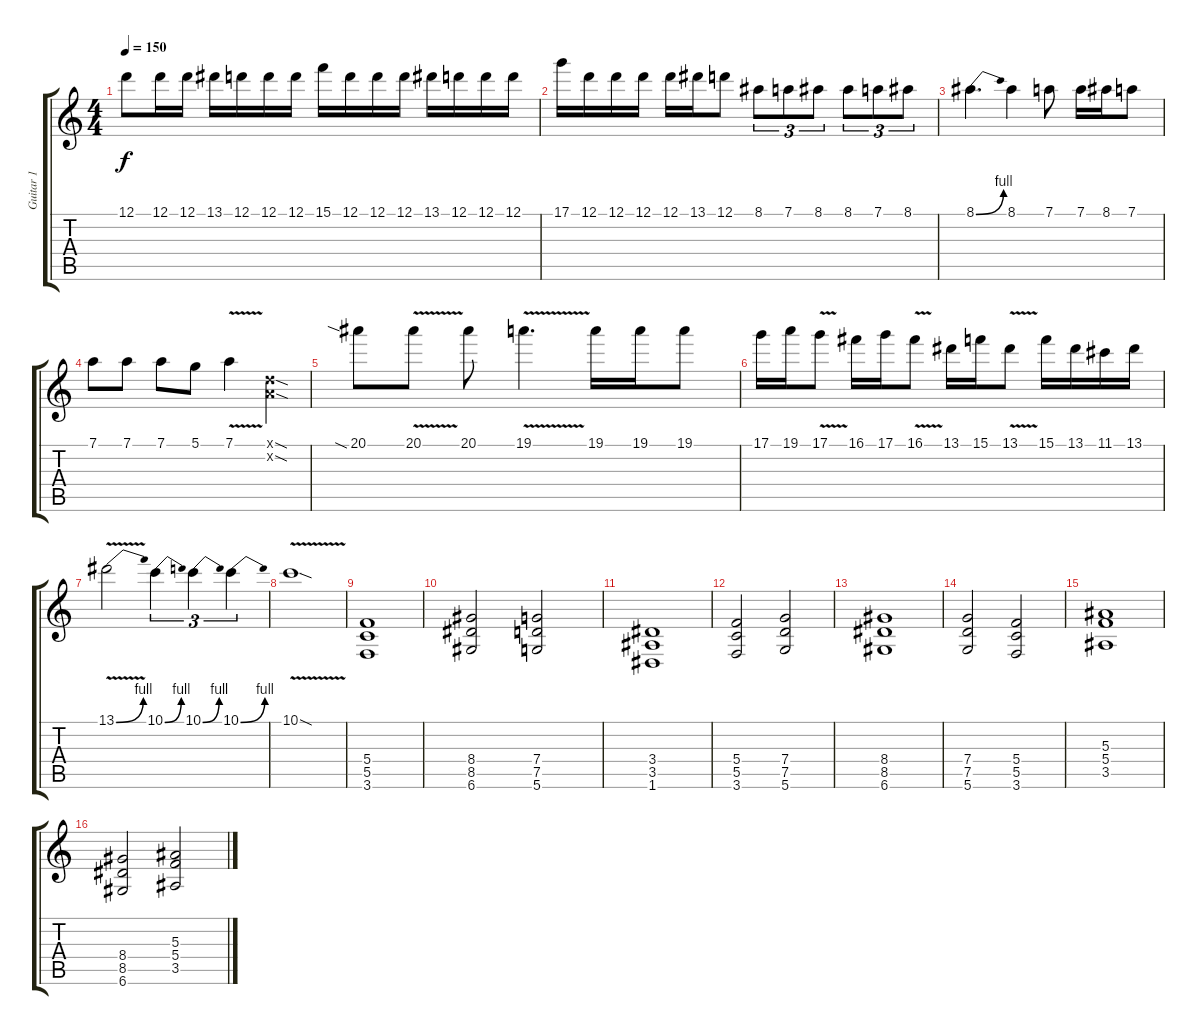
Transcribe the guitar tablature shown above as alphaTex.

\track ("Guitar 1" "Guitar 1") {instrument distortionguitar}
\staff {score tabs}
\tuning (D4 A3 F3 C3 G2 D2) {hide}
\ts (4 4)
\tempo 150
\clef g2
\ks c
12.1.8{dy f} 12.1.16 12.1.16 13.1.16 12.1.16 12.1.16 12.1.16 15.1.16 12.1.16 12.1.16 12.1.16 13.1.16 12.1.16 12.1.16 12.1.16 |
17.1.16 12.1.16 12.1.16 12.1.16 12.1.16 13.1.16 12.1.8 8.1.8{tu (3 2)} 7.1.8{tu (3 2)} 8.1.8{tu (3 2)} 8.1.8{tu (3 2)} 7.1.8{tu (3 2)} 8.1.8{tu (3 2)} |
8.1{be (bend 0 0 60 4)}.4{d} 8.1.4 7.1.8 7.1.16 8.1.16 7.1.8 |
7.1.8 7.1.8 7.1.8 5.1.8 7.1{v}.4 (0.1{sod x} 0.2{sod x}).4 |
20.1{sia}.8 20.1{v}.8 20.1.8 19.1{v}.4{d} 19.1.16 19.1.16 19.1.8 |
17.1.16 19.1.16 17.1{v}.8 16.1.16 17.1.16 16.1{v}.8 13.1.16 15.1.16 13.1{v}.8 15.1.16 13.1.16 11.1.16 13.1.16 |
13.1{be (bend 0 0 60 4) v}.2 10.1{be (bend 0 0 60 4)}.4{tu (3 2)} 10.1{be (bend 0 0 60 4)}.4{tu (3 2)} 10.1{be (bend 0 0 60 4)}.4{tu (3 2)} |
10.1{v sod}.1 |
(5.4 5.5 3.6).1 |
(8.4 8.5 6.6).2 (7.4 7.5 5.6).2 |
(3.4 3.5 1.6).1 |
(5.4 5.5 3.6).2 (7.4 7.5 5.6).2 |
(8.4 8.5 6.6).1 |
(7.4 7.5 5.6).2 (5.4 5.5 3.6).2 |
(5.3 5.4 3.5).1 |
(8.4 8.5 6.6).2 (5.3 5.4 3.5).2
